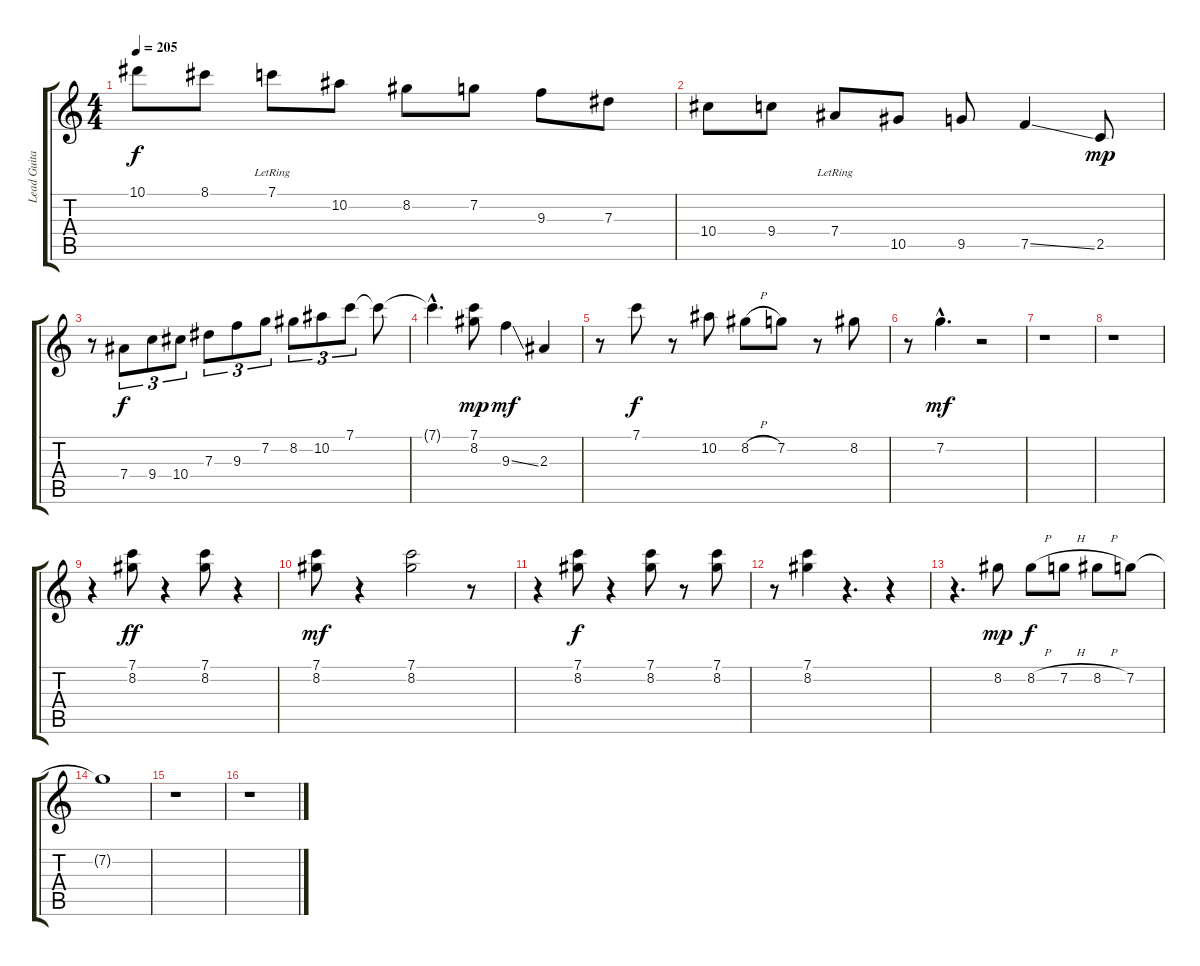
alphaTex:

\track ("Lead Guitar" "Lead Guita") {instrument acousticguitarnylon}
\staff {score tabs}
\tuning (F4 C4 Ab3 Eb3 Bb2 F2) {hide}
\ts (4 4)
\tempo 205
\clef g2
\ks c
10.1{t}.8{dy f} 8.1.8 7.1{lr}.8 10.2.8 8.2.8 7.2.8 9.3.8 7.3.8 |
10.4.8 9.4.8 7.4{lr}.8 10.5.8 9.5.8 7.5{ss}.4 2.5.8{dy mp} |
r.8 7.4.8{tu (3 2) dy f} 9.4.8{tu (3 2)} 10.4.8{tu (3 2)} 7.3.8{tu (3 2)} 9.3.8{tu (3 2)} 7.2.8{tu (3 2)} 8.2.8{tu (3 2)} 10.2.8{tu (3 2)} 7.1.8{tu (3 2)} 7.1{t}.8 |
7.1{hac t}.4{d} (7.1 8.2).8{dy mp} 9.3{ss}.4{dy mf} 2.3.4 |
r.8 7.1.8{dy f} r.8 10.2.8 8.2{h}.8 7.2.8 r.8 8.2.8 |
r.8 7.2{hac}.4{d dy mf} r.2 |
r.1 |
r.1 |
r.4 (7.1 8.2).8{dy ff} r.4 (7.1 8.2).8 r.4 |
(7.1 8.2).8{dy mf} r.4 (7.1 8.2).2 r.8 |
r.4 (7.1 8.2).8{dy f} r.4 (7.1 8.2).8 r.8 (7.1 8.2).8 |
r.8 (7.1 8.2).4 r.4{d} r.4 |
r.4{d} 8.2.8{dy mp} 8.2{h}.8{dy f} 7.2{h}.8 8.2{h}.8 7.2.8 |
7.2{t}.1 |
r.1 |
r.1
